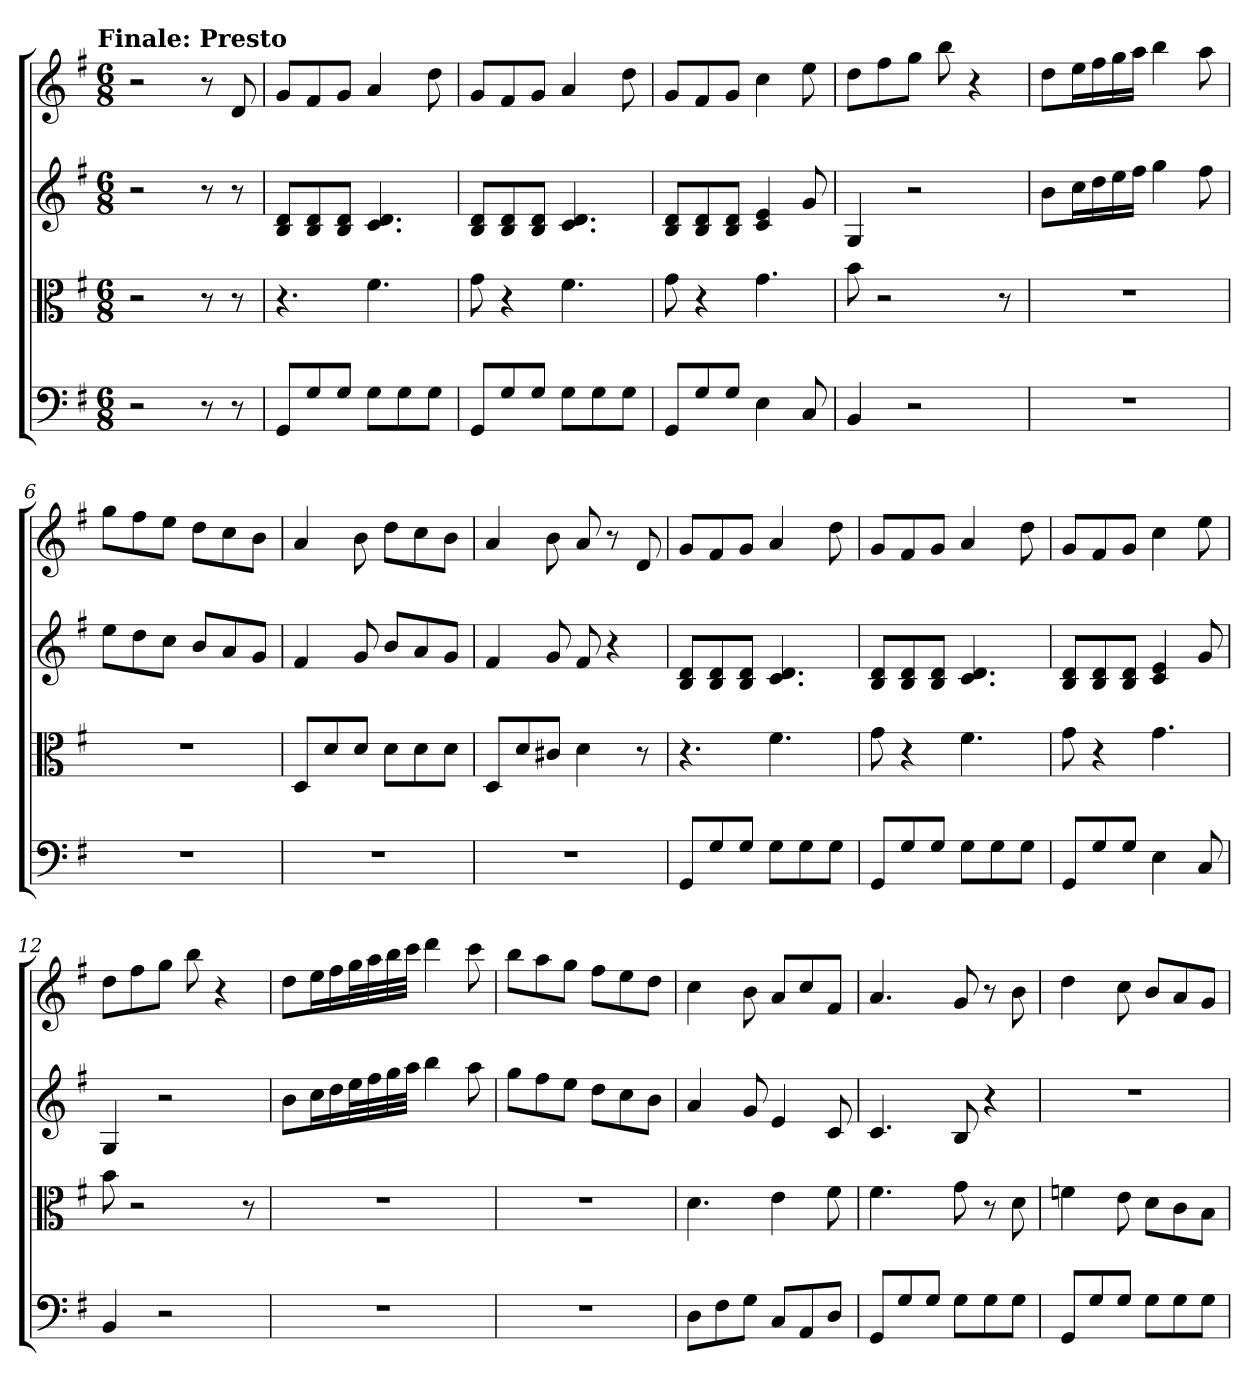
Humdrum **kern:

**kern	**kern	**kern	**kern
*part4	*part3	*part2	*part1
*staff4	*staff3	*staff2	*staff1
*clefF4	*clefC3	*	*
*k[f#]	*k[f#]	*k[f#]	*k[f#]
*G:	*G:	*G:	*G:
!!LO:TX:omd:t=Finale&colon; Presto
*M6/8	*M6/8	*M6/8	*M6/8
*MM184	*MM184	*MM184	*MM184
=	=	=	=
2r	2r	2r	2r
8r	8r	8r	8r
8r	8r	8r	8d
=1	=1	=1	=1
8GG/L	4.r	8B 8dL	8gL
8G/	.	8B 8d	8f#
8G/J	.	8B 8dJ	8gJ
8G\L	4.f#	4.c 4.d	4a
8G\	.	.	.
8G\J	.	.	8dd
=2	=2	=2	=2
8GG/L	8g	8B 8dL	8gL
8G/	4r	8B 8d	8f#
8G/J	.	8B 8dJ	8gJ
8G\L	4.f#	4.c 4.d	4a
8G\	.	.	.
8G\J	.	.	8dd
=3	=3	=3	=3
8GG/L	8g	8B 8dL	8gL
8G/	4r	8B 8d	8f#
8G/J	.	8B 8dJ	8gJ
4E	4.g	4c 4e	4cc
8C	.	8g	8ee
=4	=4	=4	=4
4BB	8b	4G	8ddL
.	2r	.	8ff#
2r	.	2r	8ggJ
.	.	.	8bb
.	.	.	4r
.	8r	.	.
=5	=5	=5	=5
2.r	2.r	8bL	8ddL
.	.	16ccL	16eeL
.	.	16dd	16ff#
.	.	16ee	16gg
.	.	16ff#JJ	16aaJJ
.	.	4gg	4bb
.	.	8ff#	8aa
=6	=6	=6	=6
2.r	2.r	8eeL	8ggL
.	.	8dd	8ff#
.	.	8ccJ	8eeJ
.	.	8bL	8ddL
.	.	8a	8cc
.	.	8gJ	8bJ
=7	=7	=7	=7
2.r	8D/L	4f#	4a
.	8d/	.	.
.	8d/J	8g	8b
.	8d\L	8bL	8ddL
.	8d\	8a	8cc
.	8d\J	8gJ	8bJ
=8	=8	=8	=8
2.r	8D/L	4f#	4a
.	8d/	.	.
.	8c#X/J	8g	8b
.	4d	8f#	8a
.	.	4r	8r
.	8r	.	8d
=9	=9	=9	=9
8GG/L	4.r	8B 8dL	8gL
8G/	.	8B 8d	8f#
8G/J	.	8B 8dJ	8gJ
8G\L	4.f#	4.c 4.d	4a
8G\	.	.	.
8G\J	.	.	8dd
=10	=10	=10	=10
8GG/L	8g	8B 8dL	8gL
8G/	4r	8B 8d	8f#
8G/J	.	8B 8dJ	8gJ
8G\L	4.f#	4.c 4.d	4a
8G\	.	.	.
8G\J	.	.	8dd
=11	=11	=11	=11
8GG/L	8g	8B 8dL	8gL
8G/	4r	8B 8d	8f#
8G/J	.	8B 8dJ	8gJ
4E	4.g	4c 4e	4cc
8C	.	8g	8ee
=12	=12	=12	=12
4BB	8b	4G	8ddL
.	2r	.	8ff#
2r	.	2r	8ggJ
.	.	.	8bb
.	.	.	4r
.	8r	.	.
=13	=13	=13	=13
2.r	2.r	8bL	8ddL
.	.	16ccL	16eeL
.	.	16dd	16ff#
.	.	32eeL	32ggL
.	.	32ff#	32aa
.	.	32gg	32bb
.	.	32aaJJJ	32cccJJJ
.	.	4bb	4ddd
.	.	8aa	8ccc
=14	=14	=14	=14
2.r	2.r	8ggL	8bbL
.	.	8ff#	8aa
.	.	8eeJ	8ggJ
.	.	8ddL	8ff#L
.	.	8cc	8ee
.	.	8bJ	8ddJ
=15	=15	=15	=15
8D\L	4.d	4a	4cc
8F#\	.	.	.
8G\J	.	8g	8b
8C/L	4e	4e	8aL
8AA/	.	.	8cc
8D/J	8f#	8c	8f#J
=16	=16	=16	=16
8GG/L	4.f#	4.c	4.a
8G/	.	.	.
8G/J	.	.	.
8G\L	8g	8B	8g
8G\	8r	4r	8r
8G\J	8d	.	8b
=17	=17	=17	=17
8GG/L	4fn	2.r	4dd
8G/	.	.	.
8G/J	8e	.	8cc
8G\L	8d\L	.	8bL
8G\	8c\	.	8a
8G\J	8B\J	.	8gJ
=	=	=	=
*-	*-	*-	*-
